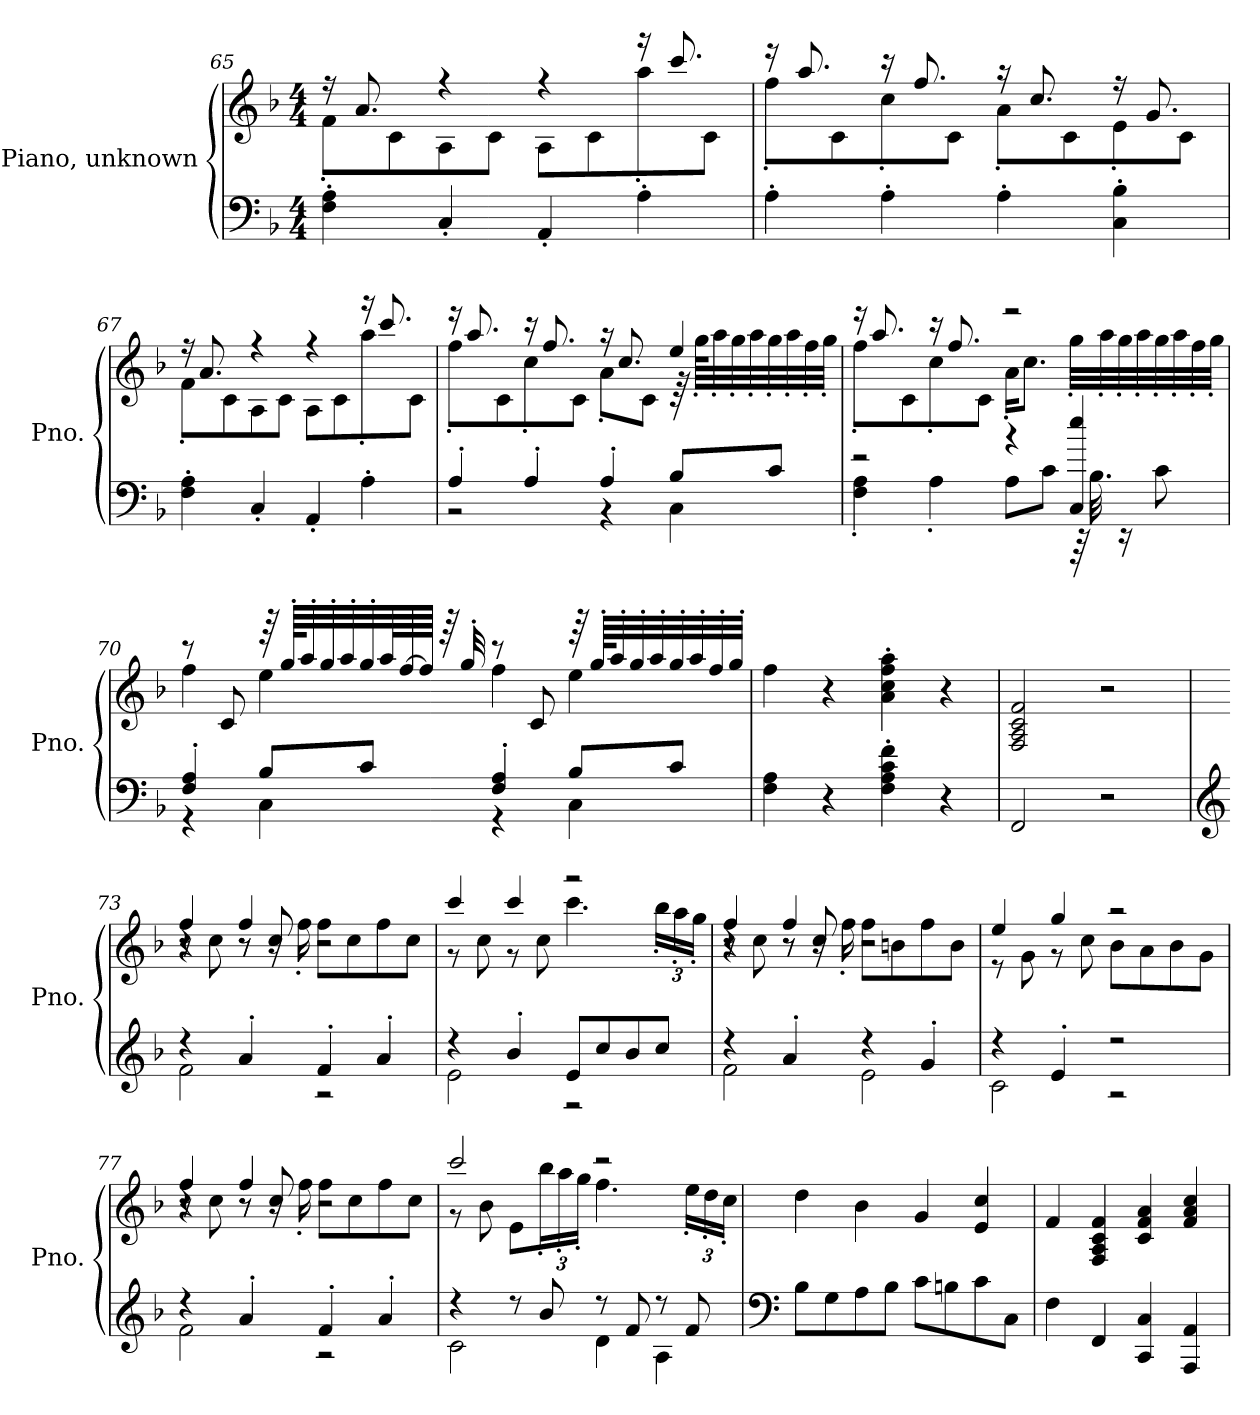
**kern	**kern
*part1	*part1
*staff2	*staff1
*I"Piano, unknown	*
*I'Pno.	*
!!LO:LB:g=z
*clefF4	*clefG2
*k[b-]	*k[b-]
*M4/4	*M4/4
=65	=65
*	*^
4F\' 4A\'	16r	8f'\L
.	8.a/	.
.	.	8c\
4C'/	4r	8A\
.	.	8c\J
4AA'/	4r	8A\L
.	.	8c\
4A'\	16r	8aa'\
.	8.ccc/	.
.	.	8c\J
=66	=66	=66
4A'\	16r	8ff'\L
.	8.aa/	.
.	.	8c\
4A'\	16r	8cc'\
.	8.ff/	.
.	.	8c\J
4A'\	16r	8a'\L
.	8.cc/	.
.	.	8c\
4C\' 4B-\'	16r	8e'\
.	8.g/	.
.	.	8c\J
=67	=67	=67
4F\' 4A\'	16r	8f'\L
.	8.a/	.
.	.	8c\
4C'/	4r	8A\
.	.	8c\J
4AA'/	4r	8A\L
.	.	8c\
4A'\	16r	8aa'\
.	8.ccc/	.
.	.	8c\J
!!LO:LB:g=z	!!
=68	=68	=68
*^	*	*
4A'/	2r	16r	8ff'\L
.	.	8.aa/	.
.	.	.	8c\
4A'/	.	16r	8cc'\
.	.	8.ff/	.
.	.	.	8c\J
4A'/	4r	16r	8a'\L
.	.	8.cc/	.
.	.	.	8c\J
8B-/L	4C\	4ee/	64r
.	.	.	64gg'\KLLL
.	.	.	32aa'\
.	.	.	32gg'\
.	.	.	32aa'\
8c/J	.	.	32gg'\
.	.	.	32aa'\
.	.	.	32ff'\
.	.	.	32gg'\JJJ
=69	=69	=69	=69
2r	4F\' 4A\'	16r	8ff'\L
.	.	8.aa/	.
.	.	.	8c\
.	4A'\	16r	8cc'\
.	.	8.ff/	.
.	.	.	8c\J
4r	8A\L	2r	16a'\KL
.	.	.	8.cc\J
.	8c\J	.	.
4C/ 4ee/	64r	.	32gg'\LLL
.	32.B-\	.	.
.	.	.	32aa'\
.	16r	.	32gg'\
.	.	.	32aa'\
.	8c\	.	32gg'\
.	.	.	32aa'\
.	.	.	32ff'\
.	.	.	32gg'\JJJ
!!LO:LB:g=z	!!
=70	=70	=70	=70
4F/' 4A/'	4r	8r	4ff\
.	.	8c/	.
8B-/L	4C\	64r	4ee\
.	.	64gg'/KLLL	.
.	.	32aa'/	.
.	.	32gg'/	.
.	.	32aa'/	.
8c/J	.	32gg'/	.
.	.	64aa/L	.
.	.	[64ff/	.
.	.	64ff/JJJJ]	.
.	.	64r	.
.	.	32gg'/	.
4F/' 4A/'	4r	8r	4ff\
.	.	8c/	.
8B-/L	4C\	64r	4ee\
.	.	64gg'/KLLL	.
.	.	32aa'/	.
.	.	32gg'/	.
.	.	32aa'/	.
8c/J	.	32gg'/	.
.	.	32aa'/	.
.	.	32ff'/	.
.	.	32gg'/JJJ	.
*v	*v	*	*
*	*v	*v
=71	=71
4F\ 4A\	4ff\
4r	4r
4F\' 4A\' 4c\' 4f\'	4a\' 4cc\' 4ff\' 4aa\'
4r	4r
=72	=72
2FF/	2F/ 2A/ 2c/ 2f/
2r	2r
!!LO:LB:g=z
=73	=73
*clefG2	*
*^	*^
*	*	*	*^
4r	2f\	4ff/	8r	4r
.	.	.	8cc\	.
4a'/	.	4ff/	8r	8r
.	.	.	16r	8cc/
.	.	.	16ff'\	.
4f'/	2r	2r	8ff\L	2r
.	.	.	8cc\	.
4a'/	.	.	8ff\	.
.	.	.	8cc\J	.
*	*	*	*v	*v
=74	=74	=74	=74
4r	2e\	4ccc/	8r
.	.	.	8cc\
4b-'/	.	4ccc/	8r
.	.	.	8cc\
8e/L	2r	2r	4.ccc\
8cc/	.	.	.
8b-/	.	.	.
*	*	*	*Xbrackettup
8cc/J	.	.	24bb-'\LL
.	.	.	24aa'\
.	.	.	24gg'\JJ
=75	=75	=75	=75
*	*	*	*^
4r	2f\	4ff/	8r	4r
.	.	.	8cc\	.
4a'/	.	4ff/	8r	8r
.	.	.	16r	8cc/
.	.	.	16ff'\	.
4r	2e\	2r	8ff\L	2r
.	.	.	8bn\	.
4g'/	.	.	8ff\	.
.	.	.	8b\J	.
*	*	*	*v	*v
=76	=76	=76	=76
4r	2c\	4ee/	8r
.	.	.	8g\
4e'/	.	4gg/	8r
.	.	.	8cc\
2r	2r	2r	8b-\L
.	.	.	8a\
.	.	.	8b-\
.	.	.	8g\J
!!LO:LB:g=z
=77	=77	=77	=77
*	*	*	*^
4r	2f\	4ff/	8r	4r
.	.	.	8cc\	.
4a'/	.	4ff/	8r	8r
.	.	.	16r	8cc/
.	.	.	16ff'\	.
4f'/	2r	2r	8ff\L	2r
.	.	.	8cc\	.
4a'/	.	.	8ff\	.
.	.	.	8cc\J	.
*	*	*	*v	*v
=78	=78	=78	=78
4r	2c\	2ccc/	8r
.	.	.	8b-\
8r	.	.	8e\L
8b-/	.	.	24bb-'\L
.	.	.	24aa'\
.	.	.	24gg'\JJ
8r	4d\	2r	4.ff\
8f/	.	.	.
8r	4A\	.	.
8f/	.	.	24ee'\LL
.	.	.	24dd'\
.	.	.	24cc'\JJ
*v	*v	*	*
*	*v	*v
=79	=79
*clefF4	*
8B-\L	4dd\
8G\	.
8A\	4b-\
8B-\J	.
8c\L	4g/
8Bn\	.
8c\	4e/ 4cc/
8C\J	.
=80	=80
4F\	4f/
4FF/	4F/ 4A/ 4c/ 4f/
4CC/ 4C/	4c/ 4f/ 4a/
4AAA/ 4AA/	4f/ 4a/ 4cc/
=	=
*-	*-
